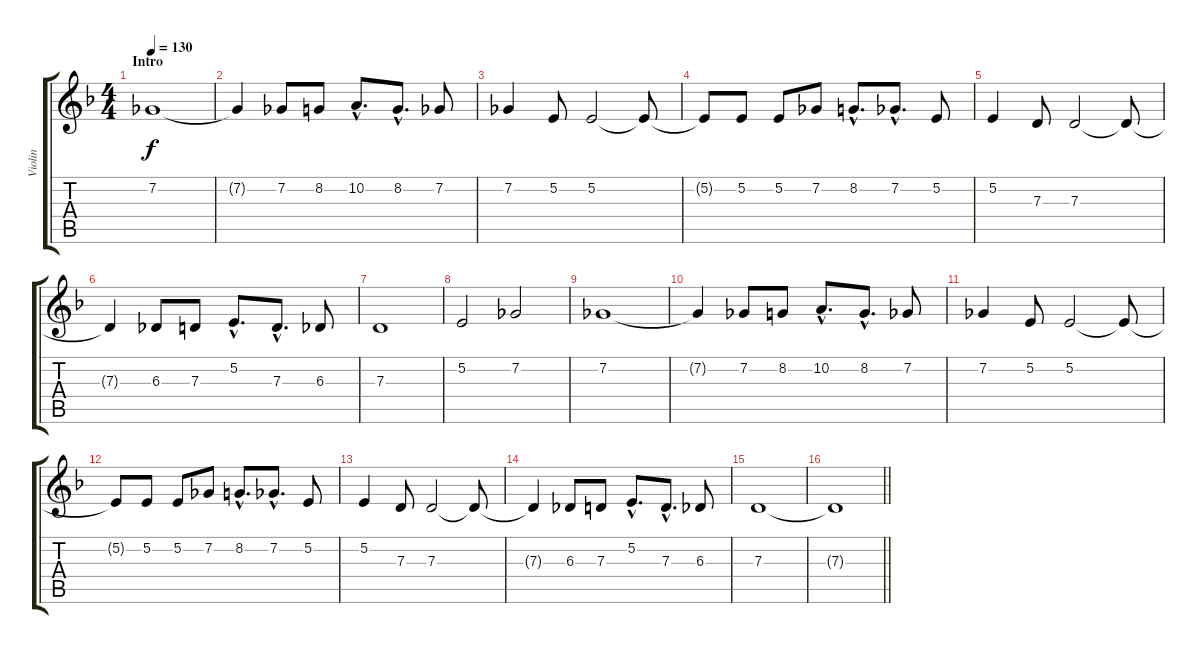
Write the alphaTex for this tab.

\track ("Violin" "Violin") {instrument violin}
\staff {score tabs}
\tuning (E4 B3 G3 D3 A2 E2) {hide}
\ts (4 4)
\section ("" "Intro ")
\tempo 130
\clef g2
\ks dminor
7.2.1{dy f instrument violin} |
7.2{t}.4 7.2.8 8.2.8 10.2{hac}.8{d} 8.2{hac}.8{d} 7.2.8 |
7.2.4 5.2.8 5.2.2 5.2{t}.8 |
5.2{t}.8 5.2.8 5.2.8 7.2.8 8.2{hac}.8{d} 7.2{hac}.8{d} 5.2.8 |
5.2.4 7.3.8 7.3.2 7.3{t}.8 |
7.3{t}.4 6.3.8 7.3.8 5.2{hac}.8{d} 7.3{hac}.8{d} 6.3.8 |
7.3.1 |
5.2.2 7.2.2 |
7.2.1 |
7.2{t}.4 7.2.8 8.2.8 10.2{hac}.8{d} 8.2{hac}.8{d} 7.2.8 |
7.2.4 5.2.8 5.2.2 5.2{t}.8 |
5.2{t}.8 5.2.8 5.2.8 7.2.8 8.2{hac}.8{d} 7.2{hac}.8{d} 5.2.8 |
5.2.4 7.3.8 7.3.2 7.3{t}.8 |
7.3{t}.4 6.3.8 7.3.8 5.2{hac}.8{d} 7.3{hac}.8{d} 6.3.8 |
7.3.1 |
\barLineRight lightlight
7.3{t}.1
